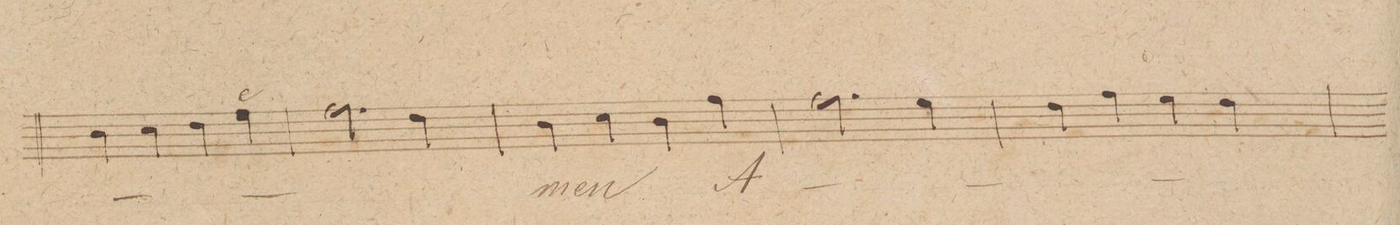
**kern	**text	**dynam
*I"Tenore.	*	*
*clefC4	*	*
*k[f#c#g#]	*	*
*met(c|)	*	*
*M2/2	*	*
4A\	.	.
4B\	.	.
4c#\	.	.
4e\	.	.
=193	=193	=193
2.e\	.	.
4c#\	.	.
=194	=194	=194
4A\	-men	.
4B\	.	.
4A\	.	.
4e\	A-	.
=195	=195	=195
2.e\	.	.
4d\	.	.
=196	=196	=196
4c#\	.	.
4e\	.	.
4d\	.	.
4c#\	.	.
=197	=197	=197
*-	*-	*-
